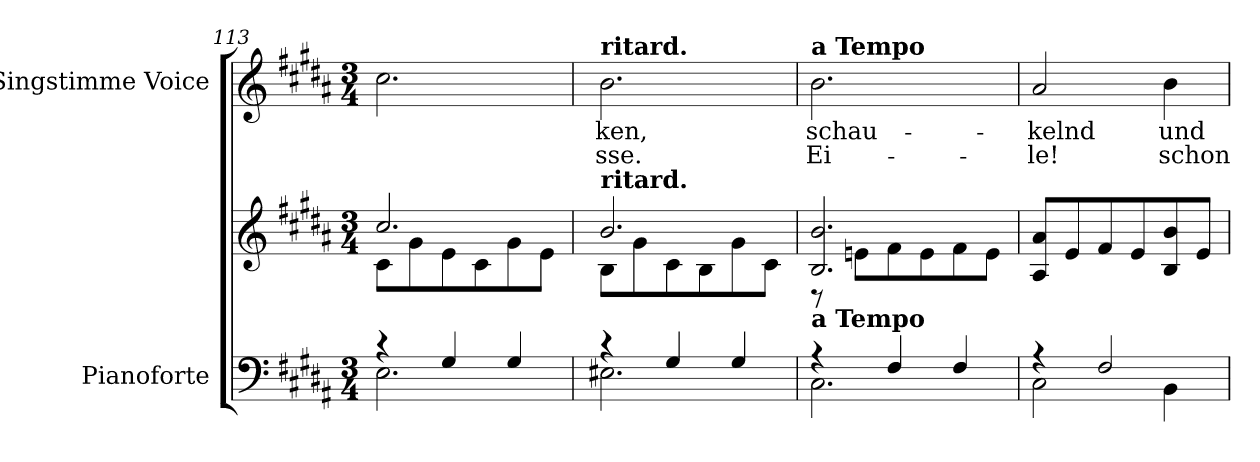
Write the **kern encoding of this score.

**kern	**kern	**kern	**text	**text
*part2	*part2	*part1	*part1	*part1
*staff3	*staff2	*staff1	*staff1	*staff1
*I"Pianoforte	*	*I"Singstimme Voice	*	*
*I'Pno	*	*	*	*
*clefF4	*clefG2	*clefG2	*	*
*k[f#c#g#d#a#]	*k[f#c#g#d#a#]	*k[f#c#g#d#a#]	*	*
*M3/4	*M3/4	*M3/4	*	*
=113	=113	=113	=113	=113
*^	*^	*	*	*
4r	2.E\	8c#\L	2.cc#/	2.cc#\	.	.
.	.	8g#\	.	.	.	.
4G#/	.	8e\	.	.	.	.
.	.	8c#\	.	.	.	.
4G#/	.	8g#\	.	.	.	.
.	.	8e\J	.	.	.	.
=114	=114	=114	=114	=114	=114	=114
!	!	!	!	!LO:TX:a:B:t=ritard.	!	!
!	!	!LO:TX:a:B:t=ritard.	!	!	!	!
4r	2.E#X\	8B\L	2.b/	2.b\	-ken,	-sse.
.	.	8g#\	.	.	.	.
4G#/	.	8c#\	.	.	.	.
.	.	8B\	.	.	.	.
4G#/	.	8g#\	.	.	.	.
.	.	8c#\J	.	.	.	.
=115	=115	=115	=115	=115	=115	=115
!	!	!	!	!LO:TX:a:B:t=a Tempo	!	!
!LO:TX:a:B:t=a Tempo	!	!	!	!	!	!
4r	2.C#\	2.B/ 2.b/	8r	2.b\	schau-	Ei-
.	.	.	8en\L	.	.	.
4F#/	.	.	8f#\	.	.	.
.	.	.	8e\	.	.	.
4F#/	.	.	8f#\	.	.	.
.	.	.	8e\J	.	.	.
*	*	*v	*v	*	*	*
=116	=116	=116	=116	=116	=116
4r	2C#\	8A#/ 8a#/L	2a#/	-kelnd	-le!
.	.	8e/	.	.	.
2F#/	.	8f#/	.	.	.
.	.	8e/	.	.	.
.	4BB\	8B/ 8b/	4b\	und	schon
.	.	8e/J	.	.	.
*v	*v	*	*	*	*
=	=	=	=	=
*-	*-	*-	*-	*-
